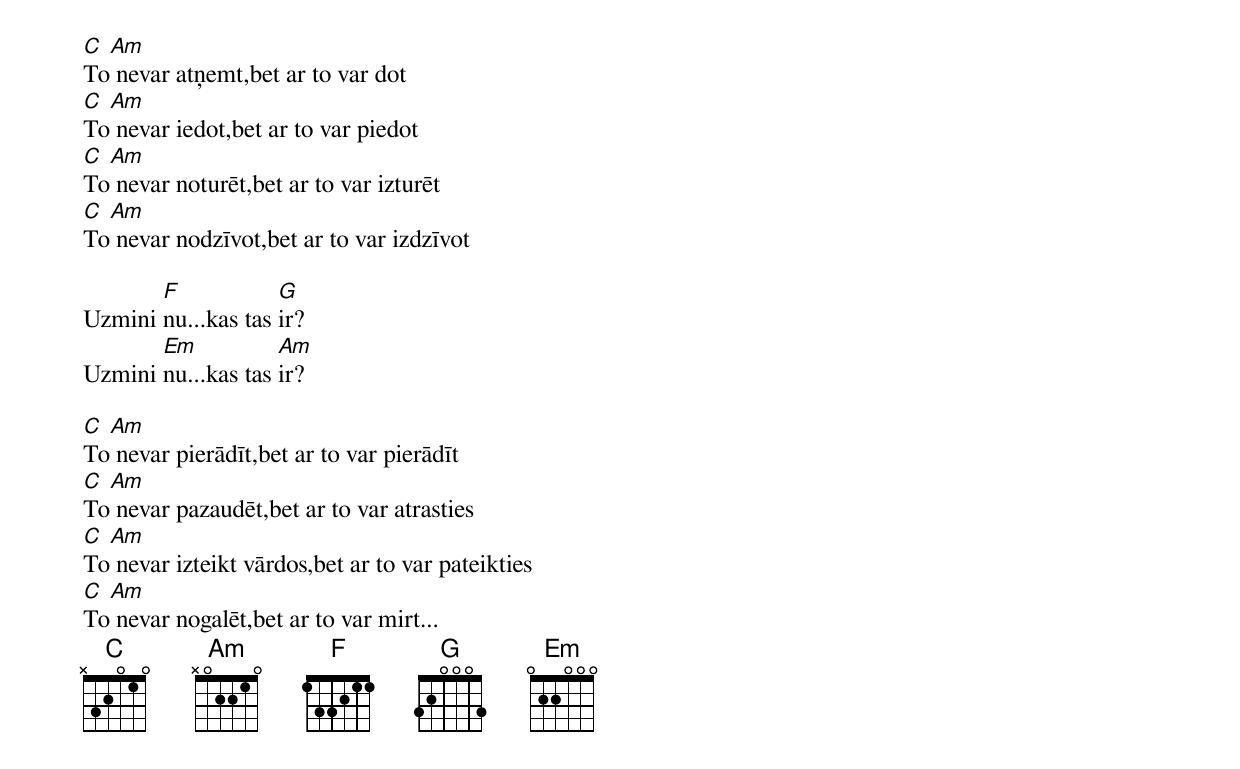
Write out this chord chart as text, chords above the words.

C Am
To nevar atņemt,bet ar to var dot
C Am
To nevar iedot,bet ar to var piedot
C Am
To nevar noturēt,bet ar to var izturēt
C Am
To nevar nodzīvot,bet ar to var izdzīvot

       F            G
Uzmini nu...kas tas ir?
       Em           Am
Uzmini nu...kas tas ir?

C Am
To nevar pierādīt,bet ar to var pierādīt
C Am
To nevar pazaudēt,bet ar to var atrasties
C Am
To nevar izteikt vārdos,bet ar to var pateikties
C Am
To nevar nogalēt,bet ar to var mirt...
